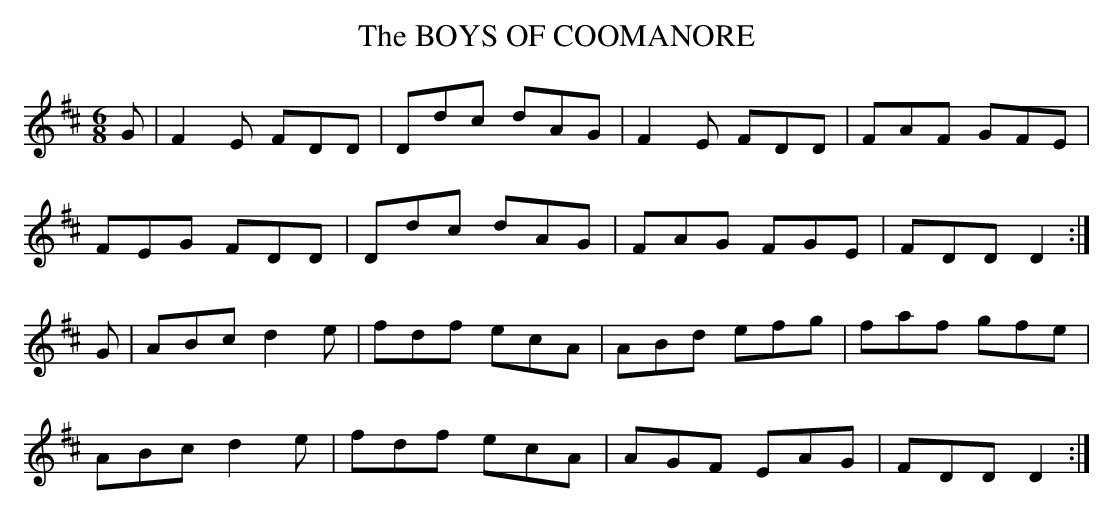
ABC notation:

X:1
T:BOYS OF COOMANORE, The
M:6/8
L:1/8
K:D
G|F2E FDD|Ddc dAG|F2E FDD|FAF GFE|
FEG FDD|Ddc dAG|FAG FGE|FDD D2:|
G|ABc d2e|fdf ecA|ABd efg|faf gfe|
ABc d2e|fdf ecA|AGF EAG|FDD D2:|
